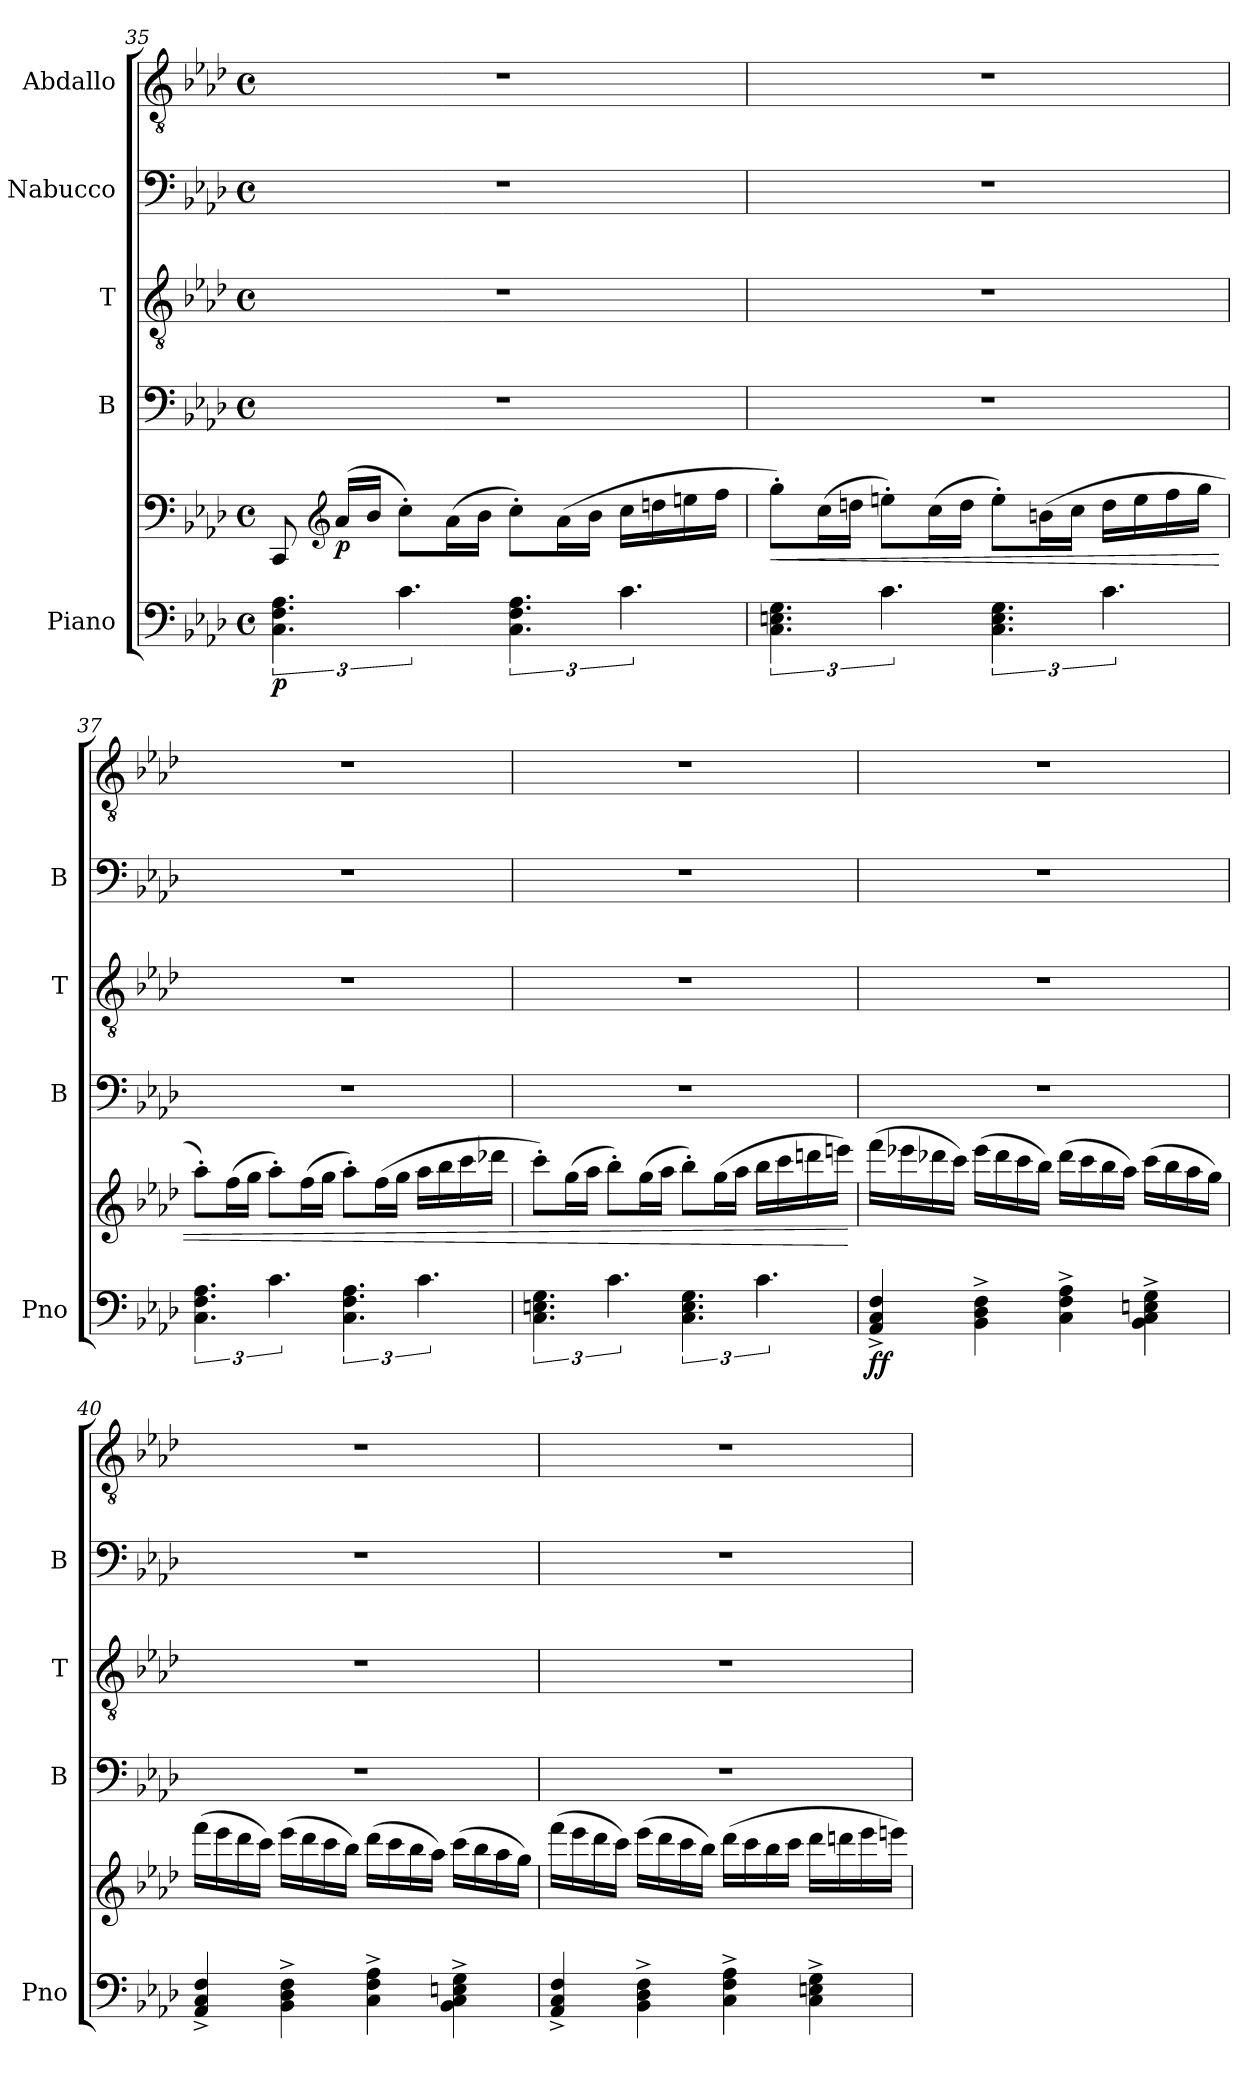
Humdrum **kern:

**kern	**kern	**dynam	**kern	**kern	**kern	**kern
*part5	*part5	*part5	*part4	*part3	*part2	*part1
*staff6	*staff5	*staff5/6	*staff4	*staff3	*staff2	*staff1
*I"Piano	*	*	*I"B	*I"T	*I"Nabucco	*I"Abdallo
*I'Pno	*	*	*I'B	*I'T	*I'B	*
*clefF4	*clefF4	*	*clefF4	*clefGv2	*clefF4	*clefGv2
*k[b-e-a-d-]	*k[b-e-a-d-]	*	*k[b-e-a-d-]	*k[b-e-a-d-]	*k[b-e-a-d-]	*k[b-e-a-d-]
*M4/4	*M4/4	*	*M4/4	*M4/4	*M4/4	*M4/4
*met(c)	*met(c)	*	*met(c)	*met(c)	*met(c)	*met(c)
=35	=35	=35	=35	=35	=35	=35
!	!	!LO:DY:b=2	!	!	!	!
6.C\ 6.F\ 6.A-\	8CC/	p	1r	1r	1r	1r
*	*clefG2	*	*	*	*	*
!	!	!LO:DY:b	!	!	!	!
.	(16a-/LL	p	.	.	.	.
.	16b-/JJ	.	.	.	.	.
6.c\	8cc'\L)	.	.	.	.	.
.	(16a-\L	.	.	.	.	.
.	16b-\JJ	.	.	.	.	.
6.C\ 6.F\ 6.A-\	8cc'\L)	.	.	.	.	.
.	(16a-\L	.	.	.	.	.
.	16b-\JJ	.	.	.	.	.
6.c\	16cc\LL	.	.	.	.	.
.	16ddn\	.	.	.	.	.
.	16een\	.	.	.	.	.
.	16ff\JJ	.	.	.	.	.
=36	=36	=36	=36	=36	=36	=36
!	!	!LO:HP:b	!	!	!	!
6.C\ 6.En\ 6.G\	8gg'\L)	<	1r	1r	1r	1r
.	(16cc\L	.	.	.	.	.
.	16ddn\JJ	.	.	.	.	.
6.c\	8een'\L)	.	.	.	.	.
.	(16cc\L	.	.	.	.	.
.	16dd\JJ	.	.	.	.	.
6.C\ 6.E\ 6.G\	8ee'\L)	.	.	.	.	.
.	(16bn\L	.	.	.	.	.
.	16cc\JJ	.	.	.	.	.
6.c\	16dd\LL	.	.	.	.	.
.	16ee\	.	.	.	.	.
.	16ff\	.	.	.	.	.
.	16gg\JJ	.	.	.	.	.
!!LO:LB:g=z
=37	=37	=37	=37	=37	=37	=37
6.C\ 6.F\ 6.A-\	8aa-'\L)	.	1r	1r	1r	1r
.	(16ff\L	.	.	.	.	.
.	16gg\JJ	.	.	.	.	.
6.c\	8aa-'\L)	.	.	.	.	.
.	(16ff\L	.	.	.	.	.
.	16gg\JJ	.	.	.	.	.
6.C\ 6.F\ 6.A-\	8aa-'\L)	.	.	.	.	.
.	(16ff\L	.	.	.	.	.
.	16gg\JJ	.	.	.	.	.
6.c\	16aa-\LL	.	.	.	.	.
.	16bb-\	.	.	.	.	.
.	16ccc\	.	.	.	.	.
.	16ddd-X\JJ	.	.	.	.	.
=38	=38	=38	=38	=38	=38	=38
6.C\ 6.En\ 6.G\	8ccc'\L)	.	1r	1r	1r	1r
.	(16gg\L	.	.	.	.	.
.	16aa-\JJ	.	.	.	.	.
6.c\	8bb-'\L)	.	.	.	.	.
.	(16gg\L	.	.	.	.	.
.	16aa-\JJ	.	.	.	.	.
6.C\ 6.E\ 6.G\	8bb-'\L)	.	.	.	.	.
.	(16gg\L	.	.	.	.	.
.	16aa-\JJ	.	.	.	.	.
6.c\	16bb-\LL	.	.	.	.	.
.	16ccc\	.	.	.	.	.
.	16dddn\	.	.	.	.	.
.	16eeen\JJ)	.	.	.	.	.
.	.	[	.	.	.	.
=39	=39	=39	=39	=39	=39	=39
!	!	!LO:DY:b=2	!	!	!	!
!	!	!LO:DY:n=1:b	!	!	!	!
4AA-/^ 4C/^ 4F/^	(16fff\LL	f f	1r	1r	1r	1r
.	16eee-X\	.	.	.	.	.
.	16ddd-X\	.	.	.	.	.
.	16ccc\JJ)	.	.	.	.	.
4BB-\^ 4D-\^ 4F\^	(16eee-\LL	.	.	.	.	.
.	16ddd-\	.	.	.	.	.
.	16ccc\	.	.	.	.	.
.	16bb-\JJ)	.	.	.	.	.
4C\^ 4F\^ 4A-\^	(16ddd-\LL	.	.	.	.	.
.	16ccc\	.	.	.	.	.
.	16bb-\	.	.	.	.	.
.	16aa-\JJ)	.	.	.	.	.
4BB-\^ 4C\^ 4En\^ 4G\^	(16ccc\LL	.	.	.	.	.
.	16bb-\	.	.	.	.	.
.	16aa-\	.	.	.	.	.
.	16gg\JJ)	.	.	.	.	.
!!LO:LB:g=z
=40	=40	=40	=40	=40	=40	=40
4AA-/^ 4C/^ 4F/^	(16fff\LL	.	1r	1r	1r	1r
.	16eee-\	.	.	.	.	.
.	16ddd-\	.	.	.	.	.
.	16ccc\JJ)	.	.	.	.	.
4BB-\^ 4D-\^ 4F\^	(16eee-\LL	.	.	.	.	.
.	16ddd-\	.	.	.	.	.
.	16ccc\	.	.	.	.	.
.	16bb-\JJ)	.	.	.	.	.
4C\^ 4F\^ 4A-\^	(16ddd-\LL	.	.	.	.	.
.	16ccc\	.	.	.	.	.
.	16bb-\	.	.	.	.	.
.	16aa-\JJ)	.	.	.	.	.
4BB-\^ 4C\^ 4En\^ 4G\^	(16ccc\LL	.	.	.	.	.
.	16bb-\	.	.	.	.	.
.	16aa-\	.	.	.	.	.
.	16gg\JJ)	.	.	.	.	.
=41	=41	=41	=41	=41	=41	=41
4AA-/^ 4C/^ 4F/^	(16fff\LL	.	1r	1r	1r	1r
.	16eee-\	.	.	.	.	.
.	16ddd-\	.	.	.	.	.
.	16ccc\JJ)	.	.	.	.	.
4BB-\^ 4D-\^ 4F\^	(16eee-\LL	.	.	.	.	.
.	16ddd-\	.	.	.	.	.
.	16ccc\	.	.	.	.	.
.	16bb-\JJ)	.	.	.	.	.
4C\^ 4F\^ 4A-\^	(16ddd-\LL	.	.	.	.	.
.	16ccc\	.	.	.	.	.
.	16bb-\	.	.	.	.	.
.	16ccc\JJ	.	.	.	.	.
4C\^ 4En\^ 4G\^	16ddd-\LL	.	.	.	.	.
.	16dddn\	.	.	.	.	.
.	16eee-\	.	.	.	.	.
.	16eeen\JJ)	.	.	.	.	.
=	=	=	=	=	=	=
*-	*-	*-	*-	*-	*-	*-
